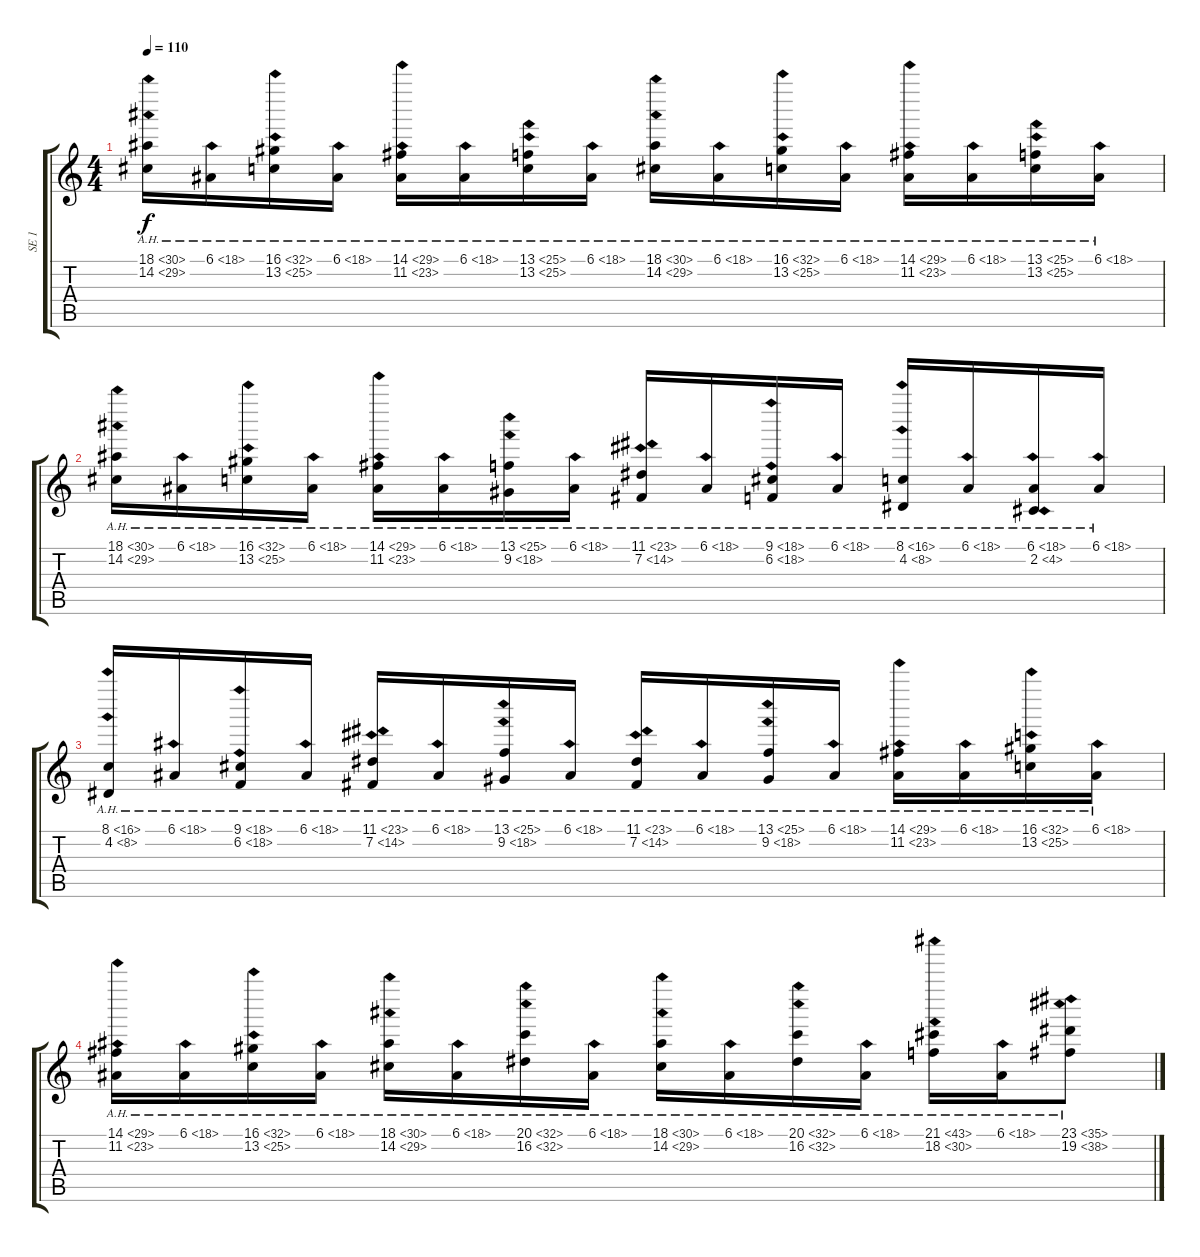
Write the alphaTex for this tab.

\track ("SE 1" "SE 1") {instrument stringensemble1}
\staff {score tabs}
\tuning (E4 B3 G3 D3 A2 E2) {hide}
\ts (4 4)
\section ("" "")
\tempo 110
\clef g2
\ks c
(18.1{ah 12} 14.2{ah 15}).16{dy f} 6.1{ah 12}.16 (16.1{ah 16} 13.2{ah 12}).16 6.1{ah 12}.16 (14.1{ah 15} 11.2{ah 12}).16 6.1{ah 12}.16 (13.1{ah 12} 13.2{ah 12}).16 6.1{ah 12}.16 (18.1{ah 12} 14.2{ah 15}).16 6.1{ah 12}.16 (16.1{ah 16} 13.2{ah 12}).16 6.1{ah 12}.16 (14.1{ah 15} 11.2{ah 12}).16 6.1{ah 12}.16 (13.1{ah 12} 13.2{ah 12}).16 6.1{ah 12}.16 |
(18.1{ah 12} 14.2{ah 15}).16 6.1{ah 12}.16 (16.1{ah 16} 13.2{ah 12}).16 6.1{ah 12}.16 (14.1{ah 15} 11.2{ah 12}).16 6.1{ah 12}.16 (13.1{ah 12} 9.2{ah 9}).16 6.1{ah 12}.16 (11.1{ah 12} 7.2{ah 7}).16 6.1{ah 12}.16 (9.1{ah 9} 6.2{ah 12}).16 6.1{ah 12}.16 (8.1{ah 8} 4.2{ah 4}).16 6.1{ah 12}.16 (6.1{ah 12} 2.2{ah 2}).16 6.1{ah 12}.16 |
(8.1{ah 8} 4.2{ah 4}).16 6.1{ah 12}.16 (9.1{ah 9} 6.2{ah 12}).16 6.1{ah 12}.16 (11.1{ah 12} 7.2{ah 7}).16 6.1{ah 12}.16 (13.1{ah 12} 9.2{ah 9}).16 6.1{ah 12}.16 (11.1{ah 12} 7.2{ah 7}).16 6.1{ah 12}.16 (13.1{ah 12} 9.2{ah 9}).16 6.1{ah 12}.16 (14.1{ah 15} 11.2{ah 12}).16 6.1{ah 12}.16 (16.1{ah 16} 13.2{ah 12}).16 6.1{ah 12}.16 |
(14.1{ah 15} 11.2{ah 12}).16 6.1{ah 12}.16 (16.1{ah 16} 13.2{ah 12}).16 6.1{ah 12}.16 (18.1{ah 12} 14.2{ah 15}).16 6.1{ah 12}.16 (20.1{ah 12} 16.2{ah 16}).16 6.1{ah 12}.16 (18.1{ah 12} 14.2{ah 15}).16 6.1{ah 12}.16 (20.1{ah 12} 16.2{ah 16}).16 6.1{ah 12}.16 (21.1{ah 22} 18.2{ah 12}).16 6.1{ah 12}.16 (23.1{ah 12} 19.2{ah 19}).8
